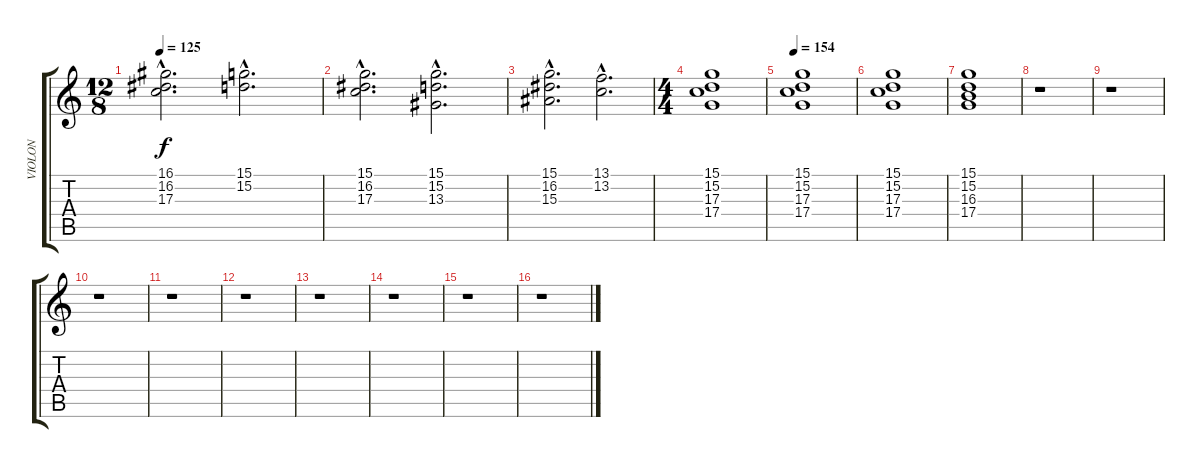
\track ("VIOLON" "VIOLON") {instrument stringensemble1}
\staff {score tabs}
\tuning (E4 B3 G3 D3 A2 E2) {hide}
\ts (12 8)
\tempo 125
\clef g2
\ks c
(16.1{hac} 16.2{hac} 17.3{hac}).2{d dy f} (15.1{hac} 15.2{hac}).2{d} |
(15.1{hac} 16.2{hac} 17.3{hac}).2{d} (15.1{hac} 15.2{hac} 13.3{hac}).2{d} |
(15.1{hac} 16.2{hac} 15.3{hac}).2{d} (13.1{hac} 13.2{hac}).2{d} |
\ts (4 4)
(15.1 15.2 17.3 17.4).1 |
\tempo 154
(15.1 15.2 17.3 17.4).1 |
(15.1 15.2 17.3 17.4).1 |
(15.1 15.2 16.3 17.4).1 |
r.1 |
r.1 |
r.1 |
r.1 |
r.1 |
r.1 |
r.1 |
r.1 |
r.1
